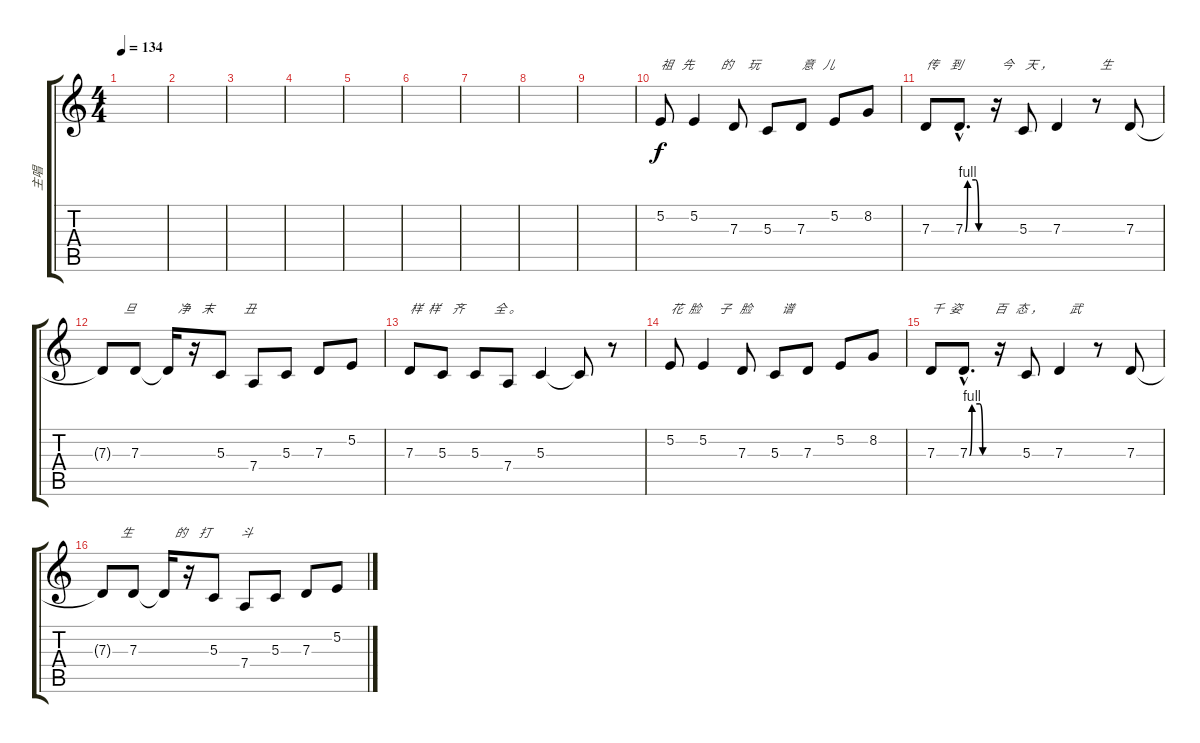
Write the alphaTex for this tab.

\track ("主唱" "主唱") {instrument clarinet}
\staff {score tabs}
\tuning (E4 B3 G3 D3 A2 E2) {hide}
\ts (4 4)
\tempo 134
\clef g2
\ks c
|
|
|
|
|
|
|
|
|
5.2.8{txt "祖   先         的     玩              意   儿"} 5.2.4 7.3.8 5.3.8 7.3.8 5.2.8 8.2.8 |
7.3.8{txt "传    到             今    天 ，                生"} 7.3{be (custom 0 0 7 4 30 4 38 0 60 0) hac}.8{d} r.16 5.3.8 7.3.4 r.8 7.3.8 |
7.3{t}.8{txt "       旦              净    末          丑"} 7.3.8 7.3{t}.16 r.16 5.3.8 7.4.8 5.3.8 7.3.8 5.2.8 |
7.3.8{txt "样  样    齐          全 。"} 5.3.8 5.3.8 7.4.8 5.3.4 5.3{t}.8 r.8 |
5.2.8{txt "花  脸      子   脸          谱          "} 5.2.4 7.3.8 5.3.8 7.3.8 5.2.8 8.2.8 |
7.3.8{txt "千  姿           百   态 ，         武"} 7.3{be (custom 0 0 7 4 30 4 38 0 60 0) hac}.8{d} r.16 5.3.8 7.3.4 r.8 7.3.8 |
7.3{t}.8{txt "      生              的    打          斗"} 7.3.8 7.3{t}.16 r.16 5.3.8 7.4.8 5.3.8 7.3.8 5.2.8
